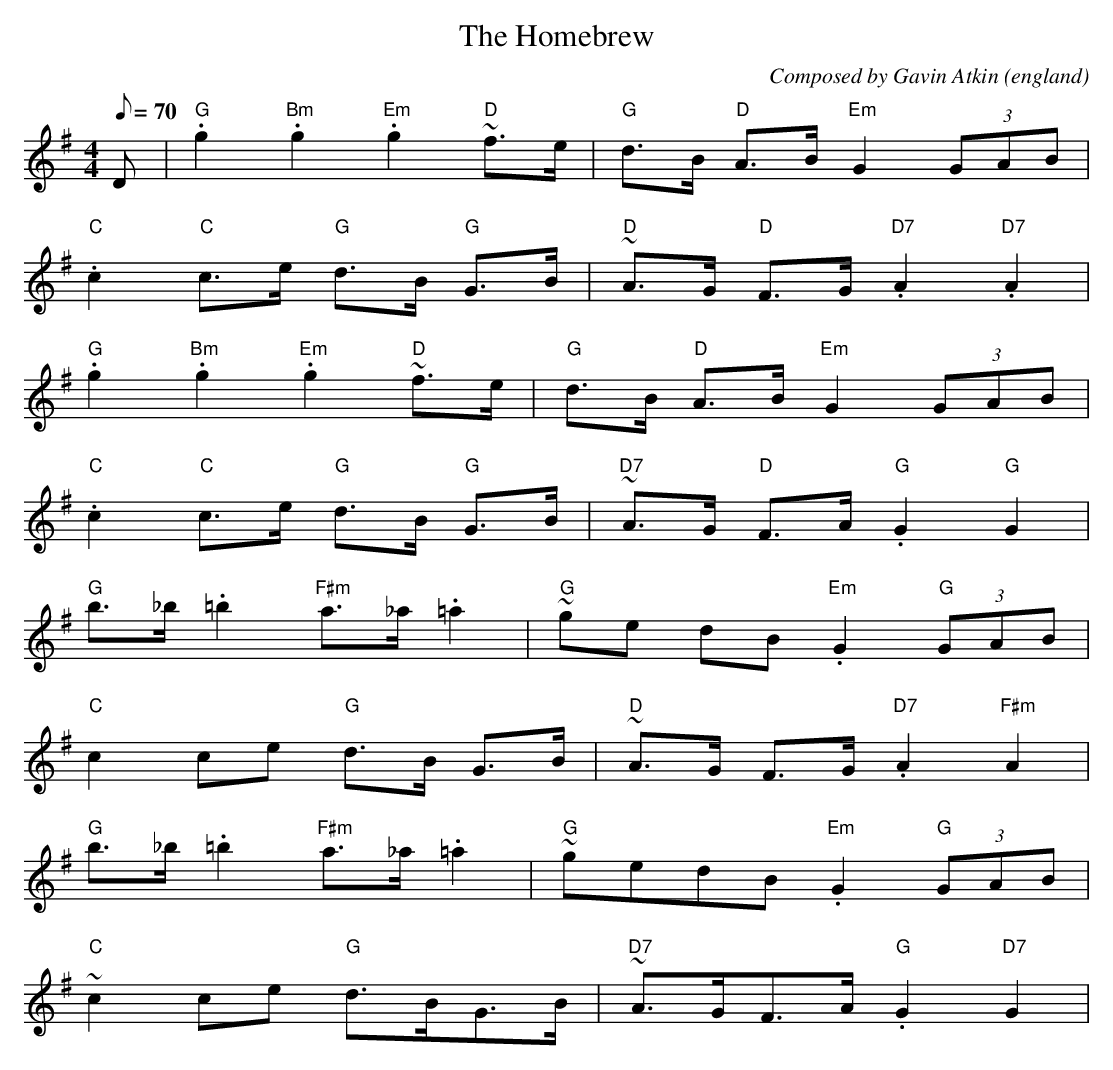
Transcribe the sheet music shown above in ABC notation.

X:1
T:The Homebrew
O:england
C:Composed by Gavin Atkin
M:4/4
L:1/8
Q:70
K:G
D |"G" .g2 "Bm" .g2 "Em" .g2 "D" ~f>e |"G" d>B "D" A>B "Em" G2 (3GAB |
"C" .c2 "C" c>e "G" d>B "G" G>B |"D" ~A>G "D" F>G "D7".A2 "D7" .A2 |
"G".g2"Bm" .g2 "Em".g2 "D"~f>e |"G"d>B "D" A>B "Em" G2 (3GAB |
"C".c2 "C" c>e "G" d>B "G" G>B | "D7" ~A>G "D" F>A "G" .G2 "G" G2 |
"G" b>_b .=b2 "F#m" a>_a .=a2 |"G" ~ge dB "Em" .G2 "G" (3GAB |
"C" c2 ce "G"d>B G>B | "D" ~A>G F>G "D7" .A2 "F#m" A2 |
"G" b>_b .=b2 "F#m" a>_a .=a2 | "G" ~gedB "Em" .G2 "G" (3GAB |
"C" ~c2 ce "G" d>BG>B | "D7" ~A>GF>A "G" .G2 "D7" G2 |
